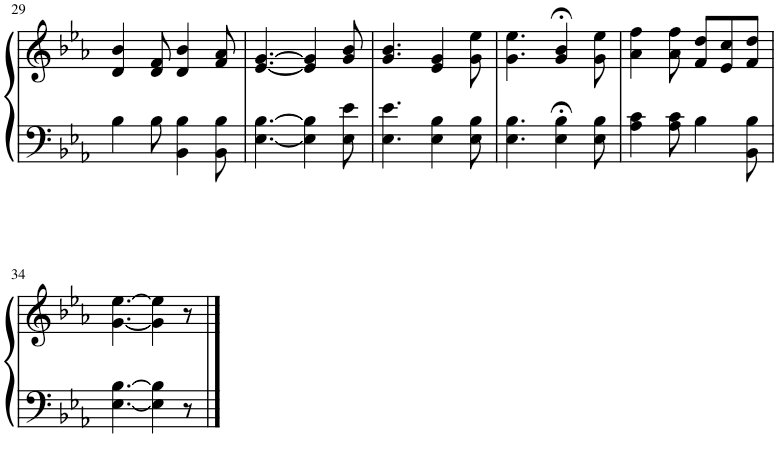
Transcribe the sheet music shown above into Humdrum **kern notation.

**kern	**kern
*part1	*part1
*staff2	*staff1
*I"Piano	*
*I'Pno.	*
!!LO:PB:g=z
*clefF4	*clefG2
*k[b-e-a-]	*k[b-e-a-]
*M6/8	*M6/8
=29	=29
4B-\	4d/ 4b-/
8B-\	8d/ 8f/
4BB-\ 4B-\	4d/ 4b-/
8BB-\ 8B-\	8f/ 8a-/
=30	=30
[4.E-\ [4.B-\	[4.e-/ [4.g/
4E-\] 4B-\]	4e-/] 4g/]
8E-\ 8e-\	8g/ 8b-/
=31	=31
4.E-\ 4.e-\	4.g/ 4.b-/
4E-\ 4B-\	4e-/ 4g/
8E-\ 8B-\	8g\ 8ee-\
=32	=32
4.E-\ 4.B-\	4.g\ 4.ee-\
4E-\;< 4B-\;<	4g/;< 4b-/;<
8E-\ 8B-\	8g\ 8ee-\
=33	=33
4A-\ 4c\	4a-\ 4ff\
8A-\ 8c\	8a-\ 8ff\
4B-\	8f/ 8dd/L
.	8e-/ 8cc/
8BB-\ 8B-\	8f/ 8dd/J
!!LO:LB:g=z
=34	=34
[4.E-\ [4.B-\	[4.g\ [4.ee-\
4E-\] 4B-\]	4g\] 4ee-\]
8r	8r
==	==
*-	*-
